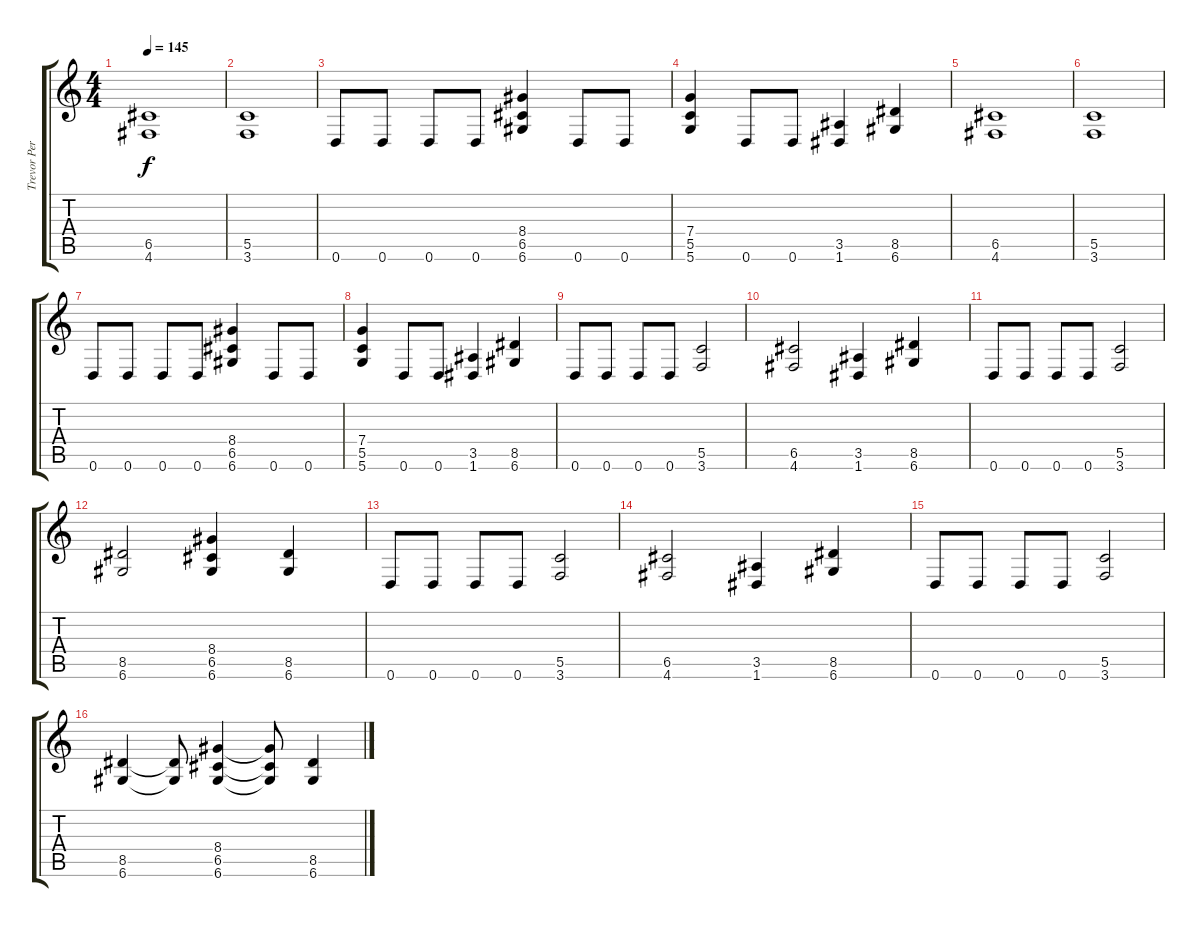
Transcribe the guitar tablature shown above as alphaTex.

\track ("Trevor Peres" "Trevor Per") {instrument overdrivenguitar}
\staff {score tabs}
\tuning (D4 A3 F3 C3 G2 D2) {hide}
\ts (4 4)
\tempo 145
\clef g2
\ks c
(6.5 4.6).1{dy f} |
(5.5 3.6).1 |
0.6.8 0.6.8 0.6.8 0.6.8 (8.4 6.5 6.6).4 0.6.8 0.6.8 |
(7.4 5.5 5.6).4 0.6.8 0.6.8 (3.5 1.6).4 (8.5 6.6).4 |
(6.5 4.6).1 |
(5.5 3.6).1 |
0.6.8 0.6.8 0.6.8 0.6.8 (8.4 6.5 6.6).4 0.6.8 0.6.8 |
(7.4 5.5 5.6).4 0.6.8 0.6.8 (3.5 1.6).4 (8.5 6.6).4 |
0.6.8 0.6.8 0.6.8 0.6.8 (5.5 3.6).2 |
(6.5 4.6).2 (3.5 1.6).4 (8.5 6.6).4 |
0.6.8 0.6.8 0.6.8 0.6.8 (5.5 3.6).2 |
(8.5 6.6).2 (8.4 6.5 6.6).4 (8.5 6.6).4 |
0.6.8 0.6.8 0.6.8 0.6.8 (5.5 3.6).2 |
(6.5 4.6).2 (3.5 1.6).4 (8.5 6.6).4 |
0.6.8 0.6.8 0.6.8 0.6.8 (5.5 3.6).2 |
(8.5 6.6).4 (8.5{t} 6.6{t}).8 (8.4 6.5 6.6).4 (8.4{t} 6.5{t} 6.6{t}).8 (8.5 6.6).4
